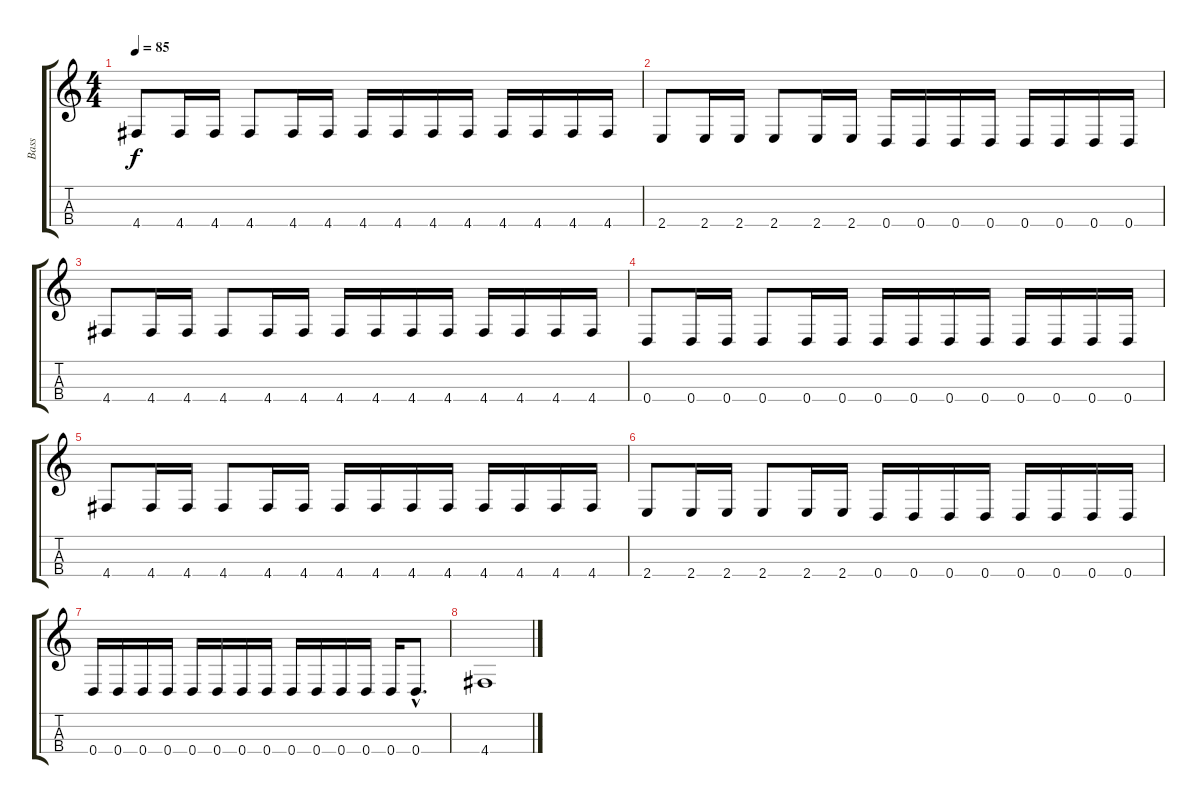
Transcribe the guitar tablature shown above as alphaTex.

\track ("Bass" "Bass") {instrument electricbasspick}
\staff {score tabs}
\tuning (G3 D3 A2 D2) {hide}
\ts (4 4)
\tempo 85
\clef g2
\ks c
4.4.8{dy f} 4.4.16 4.4.16 4.4.8 4.4.16 4.4.16 4.4.16 4.4.16 4.4.16 4.4.16 4.4.16 4.4.16 4.4.16 4.4.16 |
2.4.8 2.4.16 2.4.16 2.4.8 2.4.16 2.4.16 0.4.16 0.4.16 0.4.16 0.4.16 0.4.16 0.4.16 0.4.16 0.4.16 |
4.4.8 4.4.16 4.4.16 4.4.8 4.4.16 4.4.16 4.4.16 4.4.16 4.4.16 4.4.16 4.4.16 4.4.16 4.4.16 4.4.16 |
0.4.8 0.4.16 0.4.16 0.4.8 0.4.16 0.4.16 0.4.16 0.4.16 0.4.16 0.4.16 0.4.16 0.4.16 0.4.16 0.4.16 |
4.4.8 4.4.16 4.4.16 4.4.8 4.4.16 4.4.16 4.4.16 4.4.16 4.4.16 4.4.16 4.4.16 4.4.16 4.4.16 4.4.16 |
2.4.8 2.4.16 2.4.16 2.4.8 2.4.16 2.4.16 0.4.16 0.4.16 0.4.16 0.4.16 0.4.16 0.4.16 0.4.16 0.4.16 |
0.4.16 0.4.16 0.4.16 0.4.16 0.4.16 0.4.16 0.4.16 0.4.16 0.4.16 0.4.16 0.4.16 0.4.16 0.4.16 0.4{hac}.8{d} |
4.4.1
